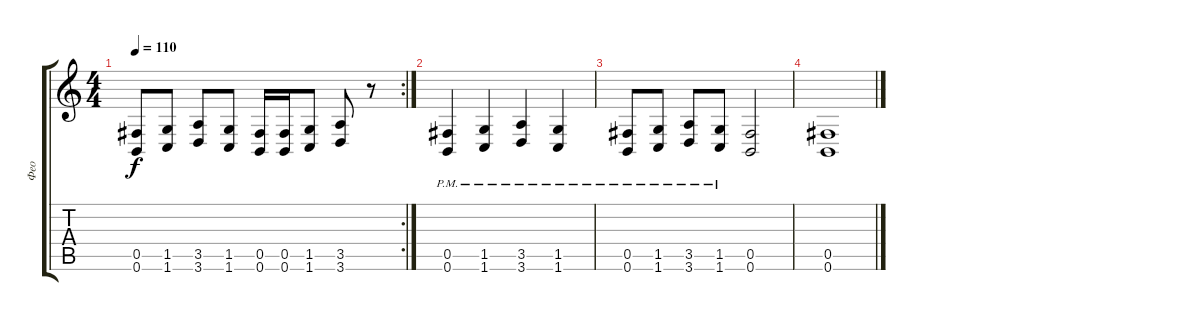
\track ("Фео" "Фео") {instrument distortionguitar}
\staff {score tabs}
\tuning (Db4 Ab3 E3 B2 Gb2 B1) {hide}
\rc 2
\ts (4 4)
\tempo 110
\clef g2
\ks c
(0.5 0.6).8{dy f} (1.5 1.6).8 (3.5 3.6).8 (1.5 1.6).8 (0.5 0.6).16 (0.5 0.6).16 (1.5 1.6).8 (3.5 3.6).8 r.8 |
(0.5{pm} 0.6{pm}).4 (1.5{pm} 1.6{pm}).4 (3.5{pm} 3.6{pm}).4 (1.5{pm} 1.6{pm}).4 |
(0.5{pm} 0.6{pm}).8 (1.5{pm} 1.6{pm}).8 (3.5{pm} 3.6{pm}).8 (1.5{pm} 1.6{pm}).8 (0.5 0.6).2 |
(0.5 0.6).1
